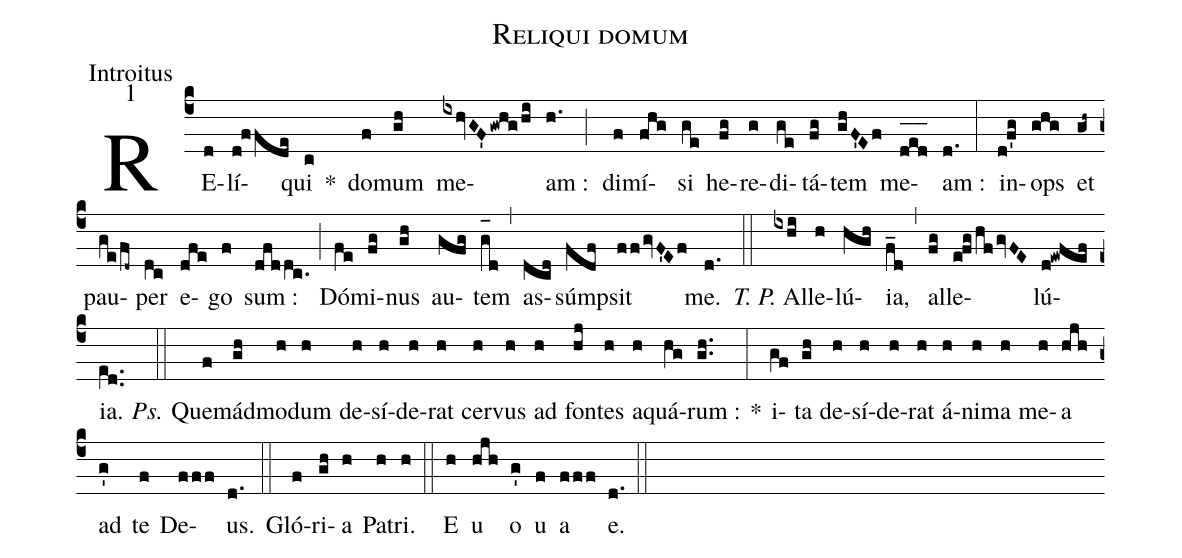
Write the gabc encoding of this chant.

name:Reliqui domum;
office-part:Introitus;
mode:1;
%%
(c4) RE(d)lí(d!ffde)qui(c) *() do(f)mum(gh) me(ixhvGF'gwhg/hi)am :(h.) (;) di(f)mí(fhg)si(ge) he(fg)re(g)di(ge)tá(fg)tem(ghF'Ef) me(d_[oh:h]e_[oh:h]d_[oh:h])am :(d.) (:) in(d!f'g)ops(ghg) et(gh~) pau(ge/fd~)per(dc) e(dfe)go(f) sum :(dfddc.) (;) Dó(fe)mi(fg)nus(gh) au(gfg)tem(g_[oh:h]d) (,) as(dcd)súm(fdf)psit(ffgvF'Ef) me.(d.) (::) <i>T. P.</i> Al(ixhi)le(h)lú(hgh){ia},(f_d) (,) al(fg)le(efghfgvFE)lú(d!ewfef){ia}.(e[ll:1]d..) (::) <i>Ps.</i> Quem(f)ád(gh)mo(h)dum(h) de(h)sí(h)de(h)rat(h) cer(h)vus(h) ad(h) fon(hj)tes(h) a(h)quá(hg)rum :(gh..) *(:) i(gf)ta(gh) de(h)sí(h)de(h)rat(h) á(h)ni(h)ma(h) me(h)a(hjh) ad(g') te(f) De(fff)us.(d.) (::) Gló(f)ri(gh)a(h) Pa(h)tri.(h) (::) <eu>E(h) u(hjh) o(g') u(f) a(fff) e.</eu>(d.) (::)
